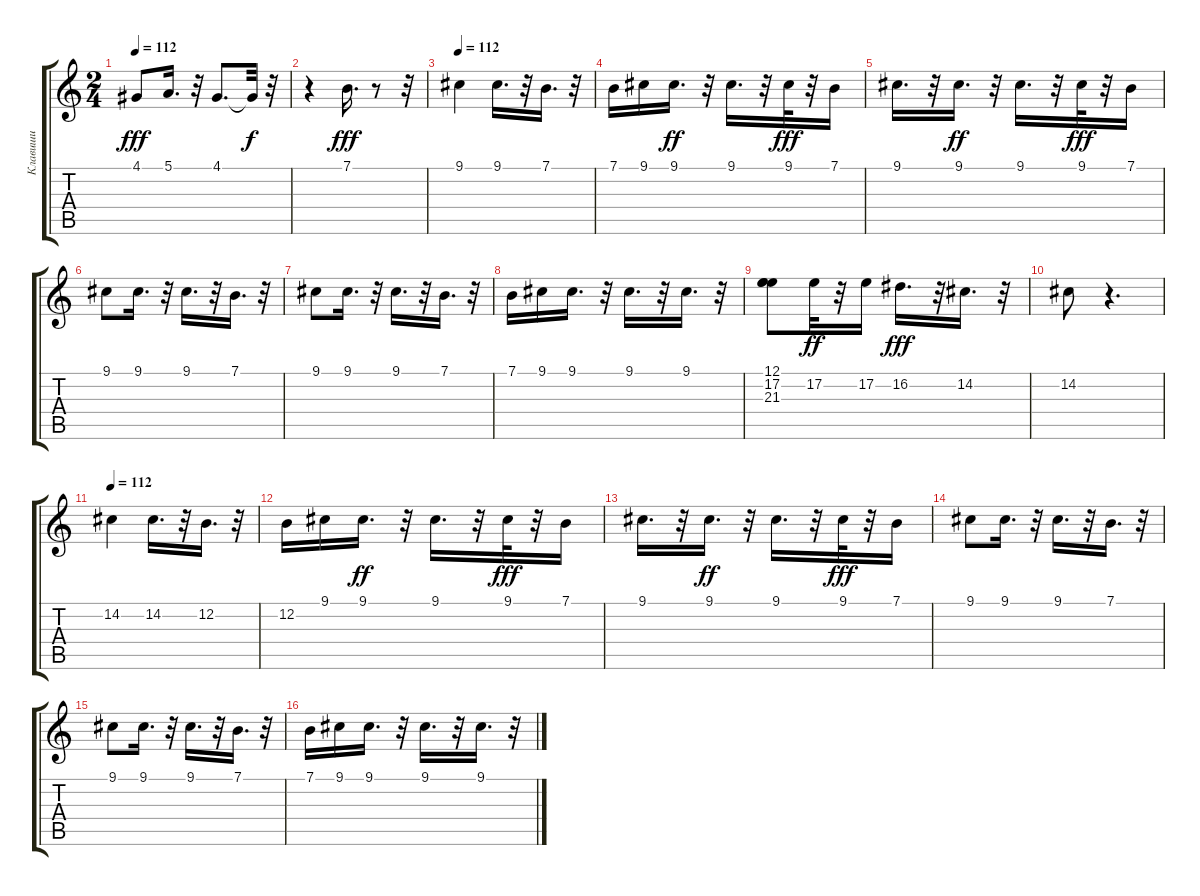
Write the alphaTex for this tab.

\track ("Клавиши" "Клавиши") {instrument fx5brightness}
\staff {score tabs}
\tuning (E4 B3 G3 D3 A2 E2) {hide}
\ts (2 4)
\tempo 112
\clef g2
\ks c
4.1.8{dy fff} 5.1.16{d} r.32 4.1.8{d} 4.1{t}.32{dy f} r.32 |
r.4 7.1.16{d dy fff} r.8 r.32 |
\tempo 112
9.1.4 9.1.16{d} r.32 7.1.16{d} r.32 |
7.1.16 9.1.16 9.1.16{d dy ff} r.32 9.1.16{d} r.32 9.1.32{dy fff} r.32 7.1.16 |
9.1.16{d} r.32 9.1.16{d dy ff} r.32 9.1.16{d} r.32 9.1.32{dy fff} r.32 7.1.16 |
9.1.8 9.1.16{d} r.32 9.1.16{d} r.32 7.1.16{d} r.32 |
9.1.8 9.1.16{d} r.32 9.1.16{d} r.32 7.1.16{d} r.32 |
7.1.16 9.1.16 9.1.16{d} r.32 9.1.16{d} r.32 9.1.16{d} r.32 |
(12.1 17.2 21.3).8 17.2.32{dy ff} r.32 17.2.16 16.2.16{d dy fff} r.32 14.2.16{d} r.32 |
14.2.8 r.4{d} |
\tempo 112
14.2.4 14.2.16{d} r.32 12.2.16{d} r.32 |
12.2.16 9.1.16 9.1.16{d dy ff} r.32 9.1.16{d} r.32 9.1.32{dy fff} r.32 7.1.16 |
9.1.16{d} r.32 9.1.16{d dy ff} r.32 9.1.16{d} r.32 9.1.32{dy fff} r.32 7.1.16 |
9.1.8 9.1.16{d} r.32 9.1.16{d} r.32 7.1.16{d} r.32 |
9.1.8 9.1.16{d} r.32 9.1.16{d} r.32 7.1.16{d} r.32 |
7.1.16 9.1.16 9.1.16{d} r.32 9.1.16{d} r.32 9.1.16{d} r.32
